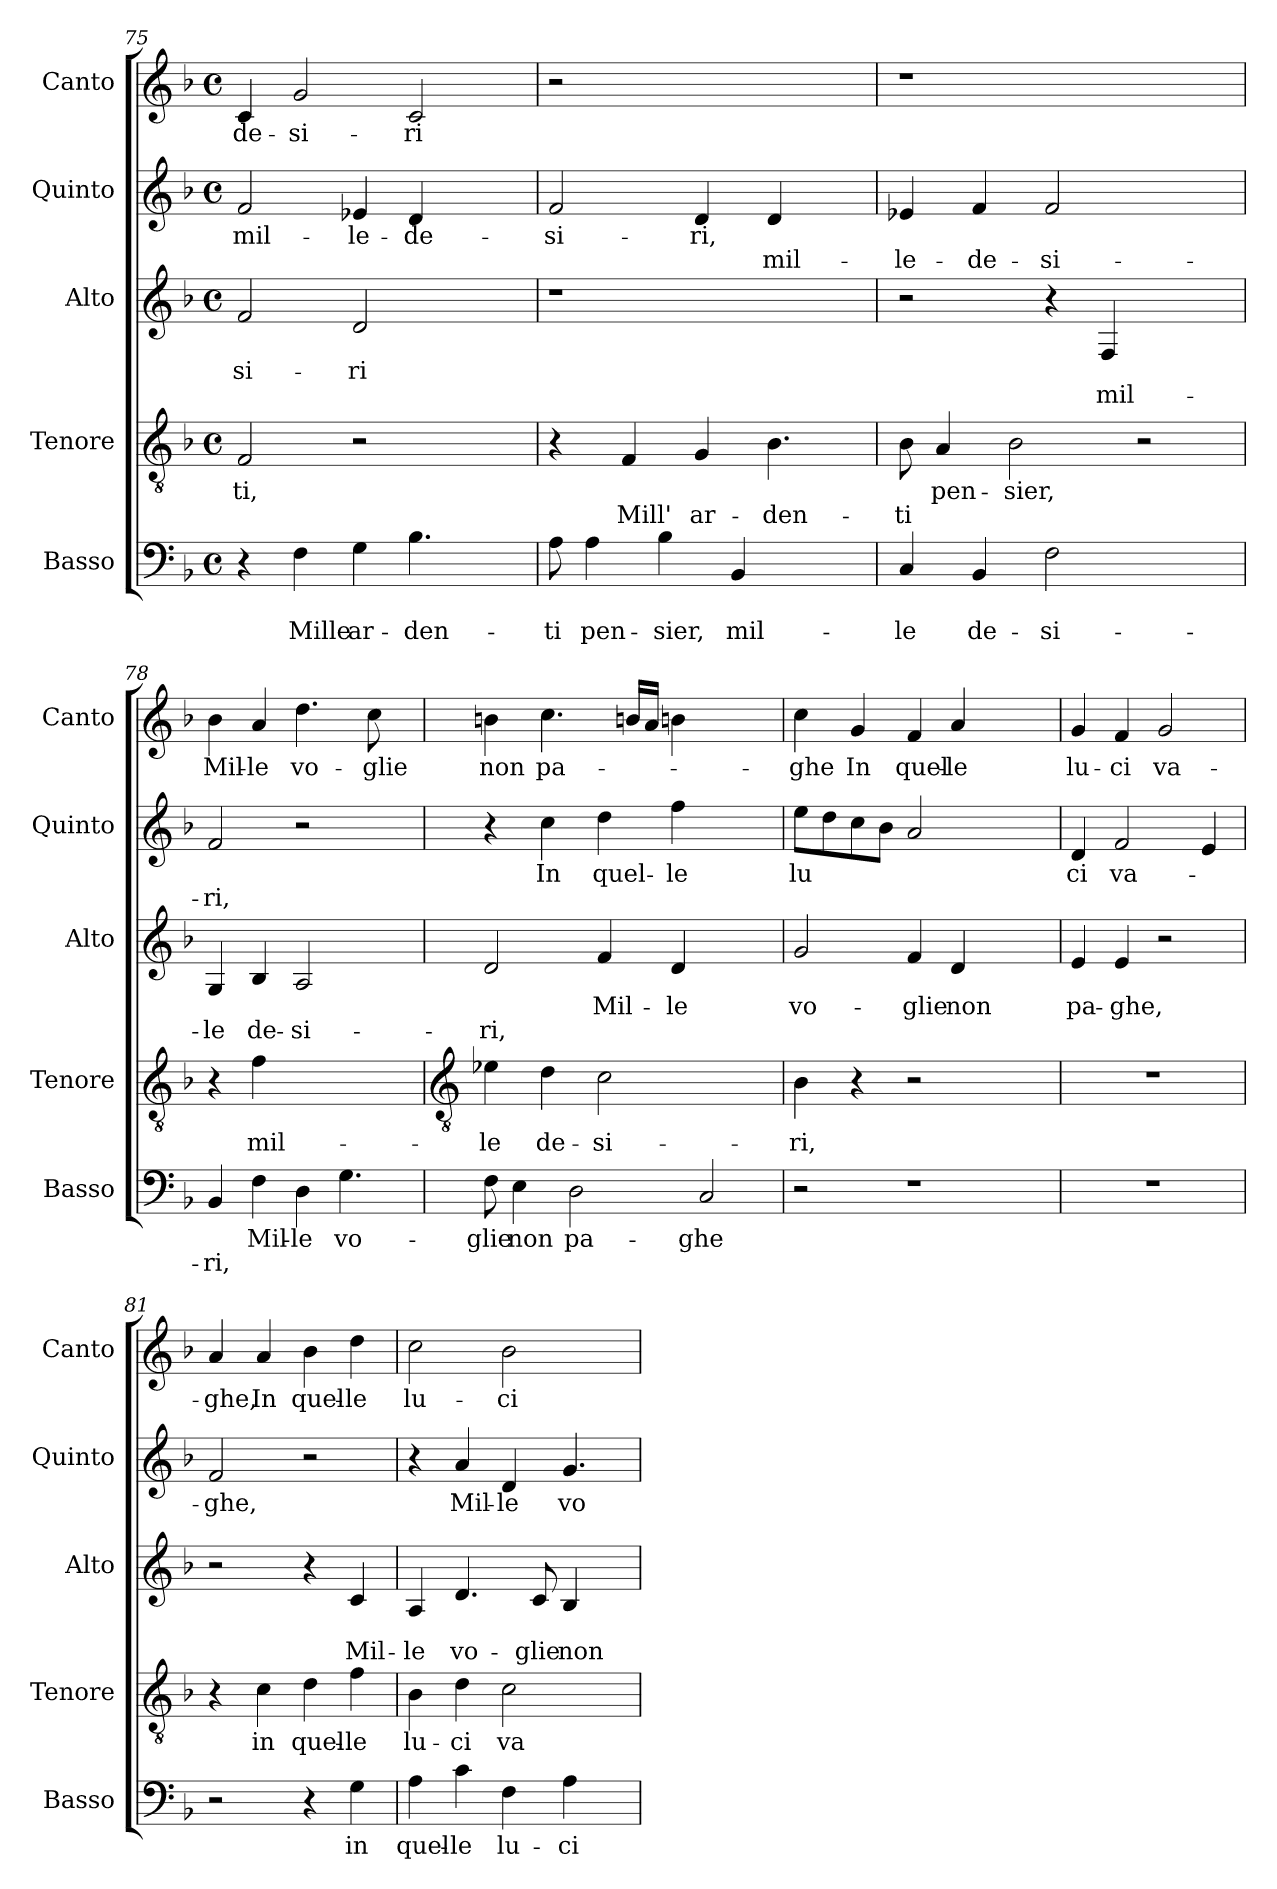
**kern	**text	**text	**kern	**text	**text	**kern	**text	**text	**kern	**text	**text	**kern	**text
*part5	*part5	*part5	*part4	*part4	*part4	*part3	*part3	*part3	*part2	*part2	*part2	*part1	*part1
*staff5	*staff5	*staff5	*staff4	*staff4	*staff4	*staff3	*staff3	*staff3	*staff2	*staff2	*staff2	*staff1	*staff1
*I"Basso	*	*	*I"Tenore	*	*	*I"Alto	*	*	*I"Quinto	*	*	*I"Canto	*
*I'Basso	*	*	*I'Tenore	*	*	*I'Alto	*	*	*I'Quinto	*	*	*I'Canto	*
*clefF4	*	*	*clefGv2	*	*	*clefG2	*	*	*clefG2	*	*	*clefG2	*
*k[b-]	*	*	*k[b-]	*	*	*k[b-]	*	*	*k[b-]	*	*	*k[b-]	*
*F:	*	*	*F:	*	*	*F:	*	*	*F:	*	*	*F:	*
*M4/4	*	*	*M4/4	*	*	*M4/4	*	*	*M4/4	*	*	*M4/4	*
*met(c)	*	*	*met(c)	*	*	*met(c)	*	*	*met(c)	*	*	*met(c)	*
=75	=75	=75	=75	=75	=75	=75	=75	=75	=75	=75	=75	=75	=75
!	!	!	!	!LO:LY:b	!	!	!LO:LY:b	!	!	!LO:LY:b	!	!	!LO:LY:b
4r	.	.	2F	-ti,	.	2f	-si-	.	2f	mil-	.	4c	de-
!	!	!LO:LY:b	!	!	!	!	!	!	!	!	!	!	!LO:LY:b
4F	.	Mille	.	.	.	.	.	.	.	.	.	2g	-si-
!	!	!LO:LY:b	!	!	!	!	!LO:LY:b	!	!	!LO:LY:b	!	!	!
4G	.	ar-	2r	.	.	2d	-ri	.	4e-X	-le-	.	.	.
!	!	!LO:LY:b	!	!	!	!	!	!	!	!LO:LY:b	!	!	!LO:LY:b
4.B-	.	-den-	.	.	.	.	.	.	4d	-de-	.	2c	-ri
.	.	.	4ryy	.	.	4ryy	.	.	4ryy	.	.	.	.
8ryy	.	.	.	.	.	.	.	.	.	.	.	.	.
=76	=76	=76	=76	=76	=76	=76	=76	=76	=76	=76	=76	=76	=76
!	!	!LO:LY:b	!	!	!	!	!	!	!	!LO:LY:b	!	!	!
8A	.	-ti	4r	.	.	1r	.	.	2f	-si-	.	2r	.
!	!	!LO:LY:b	!	!	!	!	!	!	!	!	!	!	!
4A	.	pen-	.	.	.	.	.	.	.	.	.	.	.
!	!	!	!	!	!LO:LY:b	!	!	!	!	!	!	!	!
.	.	.	4F	.	Mill'	.	.	.	.	.	.	.	.
!	!	!LO:LY:b	!	!	!	!	!	!	!	!	!	!	!
4B-	.	-sier,	.	.	.	.	.	.	.	.	.	.	.
!	!	!	!	!	!LO:LY:b	!	!	!	!	!LO:LY:b	!	!	!
.	.	.	4G	.	ar-	.	.	.	4d	-ri,	.	2ryy	.
!	!	!LO:LY:b	!	!	!	!	!	!	!	!	!	!	!
4BB-	.	mil-	.	.	.	.	.	.	.	.	.	.	.
!	!	!	!	!	!LO:LY:b	!	!	!	!	!	!LO:LY:b	!	!
.	.	.	4.B-	.	-den-	.	.	.	4d	.	mil-	.	.
4ryy	.	.	.	.	.	.	.	.	.	.	.	.	.
.	.	.	.	.	.	8ryy	.	.	8ryy	.	.	8ryy	.
!!LO:LB:g=z
=77	=77	=77	=77	=77	=77	=77	=77	=77	=77	=77	=77	=77	=77
!	!	!LO:LY:b	!	!	!LO:LY:b	!	!	!	!	!	!LO:LY:b	!	!
4C	.	-le	8B-	.	-ti	2r	.	.	4e-X	.	-le-	1r	.
!	!	!	!	!LO:LY:b	!	!	!	!	!	!	!	!	!
.	.	.	4A	pen-	.	.	.	.	.	.	.	.	.
!	!	!LO:LY:b	!	!	!	!	!	!	!	!	!LO:LY:b	!	!
4BB-	.	de-	.	.	.	.	.	.	4f	.	-de-	.	.
!	!	!	!	!LO:LY:b	!	!	!	!	!	!	!	!	!
.	.	.	2B-	-sier,	.	.	.	.	.	.	.	.	.
!	!	!LO:LY:b	!	!	!	!	!	!	!	!	!LO:LY:b	!	!
2F	.	-si-	.	.	.	4r	.	.	2f	.	-si-	.	.
!	!	!	!	!	!	!	!	!LO:LY:b	!	!	!	!	!
.	.	.	.	.	.	4F	.	mil-	.	.	.	.	.
.	.	.	2r	.	.	.	.	.	.	.	.	.	.
4.ryy	.	.	.	.	.	4.ryy	.	.	4.ryy	.	.	4.ryy	.
!!LO:LB:g=z
=78	=78	=78	=78	=78	=78	=78	=78	=78	=78	=78	=78	=78	=78
!	!	!LO:LY:b	!	!	!	!	!	!LO:LY:b	!	!	!LO:LY:b	!	!LO:LY:b
4BB-	.	-ri,	4r	.	.	4G	.	-le	2f	.	-ri,	4b-	Mil-
!	!LO:LY:b	!	!	!LO:LY:b	!	!	!	!LO:LY:b	!	!	!	!	!LO:LY:b
4F	Mil-	.	4f	mil-	.	4B-	.	de-	.	.	.	4a	-le
!	!LO:LY:b	!	!	!	!	!	!	!LO:LY:b	!	!	!	!	!LO:LY:b
4D	-le	.	2ryy	.	.	2A	.	-si-	2r	.	.	4.dd	vo-
!	!LO:LY:b	!	!	!	!	!	!	!	!	!	!	!	!
4.G	vo-	.	.	.	.	.	.	.	.	.	.	.	.
!	!	!	!	!	!	!	!	!	!	!	!	!	!LO:LY:b
.	.	.	.	.	.	.	.	.	.	.	.	8cc	-glie
.	.	.	8ryy	.	.	8ryy	.	.	8ryy	.	.	8ryy	.
!!LO:LB:g=z
=78A	=78A	=78A	=78A	=78A	=78A	=78A	=78A	=78A	=78A	=78A	=78A	=78A	=78A
*	*	*	*clefGv2	*	*	*	*	*	*	*	*	*	*
!	!LO:LY:b	!	!	!LO:LY:b	!	!	!	!LO:LY:b	!	!	!	!	!LO:LY:b
8F	-glie	.	4e-X	-le	.	2d	.	-ri,	4r	.	.	4bn	non
!	!LO:LY:b	!	!	!	!	!	!	!	!	!	!	!	!
4E	non	.	.	.	.	.	.	.	.	.	.	.	.
!	!	!	!	!LO:LY:b	!	!	!	!	!	!LO:LY:b	!	!	!LO:LY:b
.	.	.	4d	de-	.	.	.	.	4cc	In	.	4.cc	pa-
!	!LO:LY:b	!	!	!	!	!	!	!	!	!	!	!	!
2D	pa-	.	.	.	.	.	.	.	.	.	.	.	.
!	!	!	!	!LO:LY:b	!	!	!LO:LY:b	!	!	!LO:LY:b	!	!	!
.	.	.	2c	-si-	.	4f	Mil-	.	4dd	quel-	.	.	.
.	.	.	.	.	.	.	.	.	.	.	.	16bnLL	.
.	.	.	.	.	.	.	.	.	.	.	.	16aJJ	.
!	!	!	!	!	!	!	!LO:LY:b	!	!	!LO:LY:b	!	!	!
.	.	.	.	.	.	4d	-le	.	4ff	-le	.	4bn	.
!	!LO:LY:b	!	!	!	!	!	!	!	!	!	!	!	!
2C	-ghe	.	.	.	.	.	.	.	.	.	.	.	.
.	.	.	4.ryy	.	.	4.ryy	.	.	4.ryy	.	.	4.ryy	.
=79A	=79A	=79A	=79A	=79A	=79A	=79A	=79A	=79A	=79A	=79A	=79A	=79A	=79A
!	!	!	!	!LO:LY:b	!	!	!LO:LY:b	!	!	!LO:LY:b	!	!	!LO:LY:b
2r	.	.	4B-	-ri,	.	2g	vo-	.	8eeL	lu	.	4cc	-ghe
.	.	.	.	.	.	.	.	.	8dd	.	.	.	.
!	!	!	!	!	!	!	!	!	!	!	!	!	!LO:LY:b
.	.	.	4r	.	.	.	.	.	8cc	.	.	4g	In
.	.	.	.	.	.	.	.	.	8b-J	.	.	.	.
!	!	!	!	!	!	!	!LO:LY:b	!	!	!	!	!	!LO:LY:b
1r	.	.	2r	.	.	4f	-glie	.	2a	.	.	4f	quel-
!	!	!	!	!	!	!	!LO:LY:b	!	!	!	!	!	!LO:LY:b
.	.	.	.	.	.	4d	non	.	.	.	.	4a	-le
.	.	.	2ryy	.	.	2ryy	.	.	2ryy	.	.	2ryy	.
=80A	=80A	=80A	=80A	=80A	=80A	=80A	=80A	=80A	=80A	=80A	=80A	=80A	=80A
!	!	!	!	!	!	!	!LO:LY:b	!	!	!LO:LY:b	!	!	!LO:LY:b
1r	.	.	1r	.	.	4e	pa-	.	4d	ci	.	4g	lu-
!	!	!	!	!	!	!	!LO:LY:b	!	!	!LO:LY:b	!	!	!LO:LY:b
.	.	.	.	.	.	4e	-ghe,	.	2f	va-	.	4f	-ci
!	!	!	!	!	!	!	!	!	!	!	!	!	!LO:LY:b
.	.	.	.	.	.	2r	.	.	.	.	.	2g	va-
.	.	.	.	.	.	.	.	.	4e	.	.	.	.
!!LO:LB:g=z
=81	=81	=81	=81	=81	=81	=81	=81	=81	=81	=81	=81	=81	=81
!	!	!	!	!	!	!	!	!	!	!LO:LY:b	!	!	!LO:LY:b
2r	.	.	4r	.	.	2r	.	.	2f	-ghe,	.	4a	-ghe,
!	!	!	!	!LO:LY:b	!	!	!	!	!	!	!	!	!LO:LY:b
.	.	.	4c	in	.	.	.	.	.	.	.	4a	In
!	!	!	!	!LO:LY:b	!	!	!	!	!	!	!	!	!LO:LY:b
4r	.	.	4d	quel-	.	4r	.	.	2r	.	.	4b-	quel-
!	!LO:LY:b	!	!	!LO:LY:b	!	!	!	!LO:LY:b	!	!	!	!	!LO:LY:b
4G	in	.	4f	-le	.	4c	.	Mil-	.	.	.	4dd	-le
!!LO:LB:g=z
=82	=82	=82	=82	=82	=82	=82	=82	=82	=82	=82	=82	=82	=82
!	!LO:LY:b	!	!	!LO:LY:b	!	!	!	!LO:LY:b	!	!	!	!	!LO:LY:b
4A	quel-	.	4B-	lu-	.	4A	.	-le	4r	.	.	2cc	lu-
!	!LO:LY:b	!	!	!LO:LY:b	!	!	!	!LO:LY:b	!	!LO:LY:b	!	!	!
4c	-le	.	4d	-ci	.	4.d	.	vo-	4a	Mil-	.	.	.
!	!LO:LY:b	!	!	!LO:LY:b	!	!	!	!	!	!LO:LY:b	!	!	!LO:LY:b
4F	lu-	.	2c	va-	.	.	.	.	4d	-le	.	2b-	-ci
!	!	!	!	!	!	!	!	!LO:LY:b	!	!	!	!	!
.	.	.	.	.	.	8c	.	-glie	.	.	.	.	.
!	!LO:LY:b	!	!	!	!	!	!	!LO:LY:b	!	!LO:LY:b	!	!	!
4A	-ci	.	.	.	.	4B-	.	non	4.g	vo-	.	.	.
8ryy	.	.	8ryy	.	.	8ryy	.	.	.	.	.	8ryy	.
=	=	=	=	=	=	=	=	=	=	=	=	=	=
*-	*-	*-	*-	*-	*-	*-	*-	*-	*-	*-	*-	*-	*-
